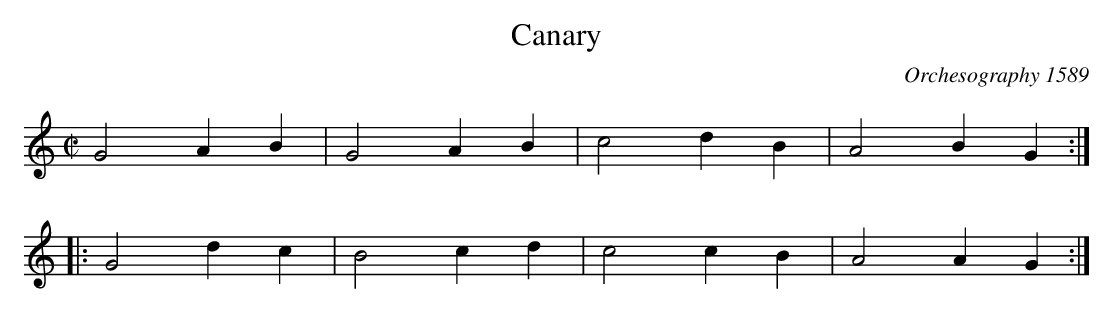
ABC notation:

X:1
T:Canary
C:Orchesography 1589
L:1/4
M:C|
K:G mixolydian
G2 AB | G2 AB | c2 dB | A2 BG ::
G2 dc | B2 cd | c2 cB | A2 AG :|
